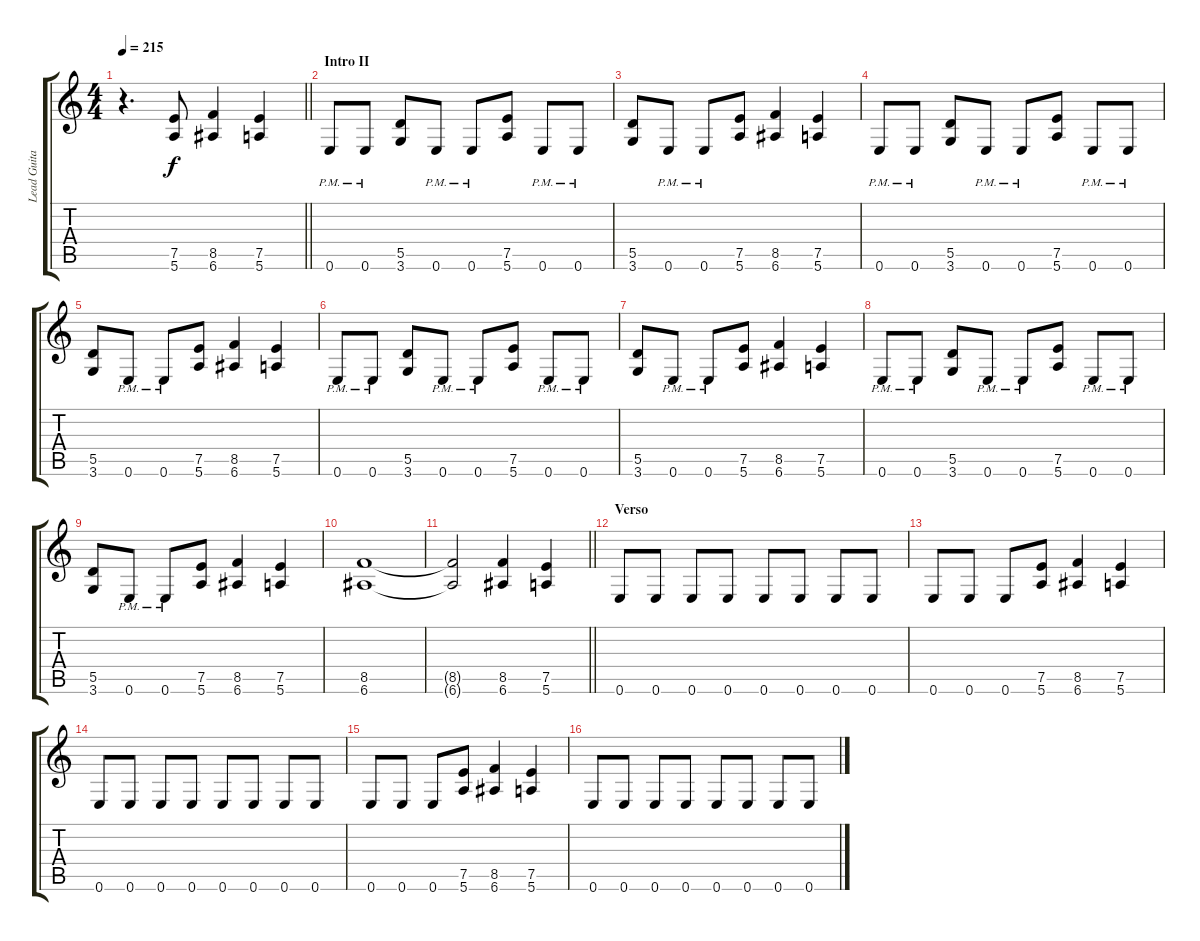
\track ("Lead Guitar" "Lead Guita") {instrument distortionguitar}
\staff {score tabs}
\tuning (E4 B3 G3 D3 A2 E2) {hide}
\ts (4 4)
\tempo 215
\clef g2
\barLineRight lightlight
\ks c
r.4{d dy f} (7.5 5.6).8 (8.5 6.6).4 (7.5 5.6).4 |
\section ("" "Intro II")
0.6{pm}.8 0.6{pm}.8 (5.5 3.6).8 0.6{pm}.8 0.6{pm}.8 (7.5 5.6).8 0.6{pm}.8 0.6{pm}.8 |
(5.5 3.6).8 0.6{pm}.8 0.6{pm}.8 (7.5 5.6).8 (8.5 6.6).4 (7.5 5.6).4 |
0.6{pm}.8 0.6{pm}.8 (5.5 3.6).8 0.6{pm}.8 0.6{pm}.8 (7.5 5.6).8 0.6{pm}.8 0.6{pm}.8 |
(5.5 3.6).8 0.6{pm}.8 0.6{pm}.8 (7.5 5.6).8 (8.5 6.6).4 (7.5 5.6).4 |
0.6{pm}.8 0.6{pm}.8 (5.5 3.6).8 0.6{pm}.8 0.6{pm}.8 (7.5 5.6).8 0.6{pm}.8 0.6{pm}.8 |
(5.5 3.6).8 0.6{pm}.8 0.6{pm}.8 (7.5 5.6).8 (8.5 6.6).4 (7.5 5.6).4 |
0.6{pm}.8 0.6{pm}.8 (5.5 3.6).8 0.6{pm}.8 0.6{pm}.8 (7.5 5.6).8 0.6{pm}.8 0.6{pm}.8 |
(5.5 3.6).8 0.6{pm}.8 0.6{pm}.8 (7.5 5.6).8 (8.5 6.6).4 (7.5 5.6).4 |
(8.5 6.6).1 |
\barLineRight lightlight
(8.5{t} 6.6{t}).2 (8.5 6.6).4 (7.5 5.6).4 |
\section ("" "Verso")
0.6.8 0.6.8 0.6.8 0.6.8 0.6.8 0.6.8 0.6.8 0.6.8 |
0.6.8 0.6.8 0.6.8 (7.5 5.6).8 (8.5 6.6).4 (7.5 5.6).4 |
0.6.8 0.6.8 0.6.8 0.6.8 0.6.8 0.6.8 0.6.8 0.6.8 |
0.6.8 0.6.8 0.6.8 (7.5 5.6).8 (8.5 6.6).4 (7.5 5.6).4 |
0.6.8 0.6.8 0.6.8 0.6.8 0.6.8 0.6.8 0.6.8 0.6.8
